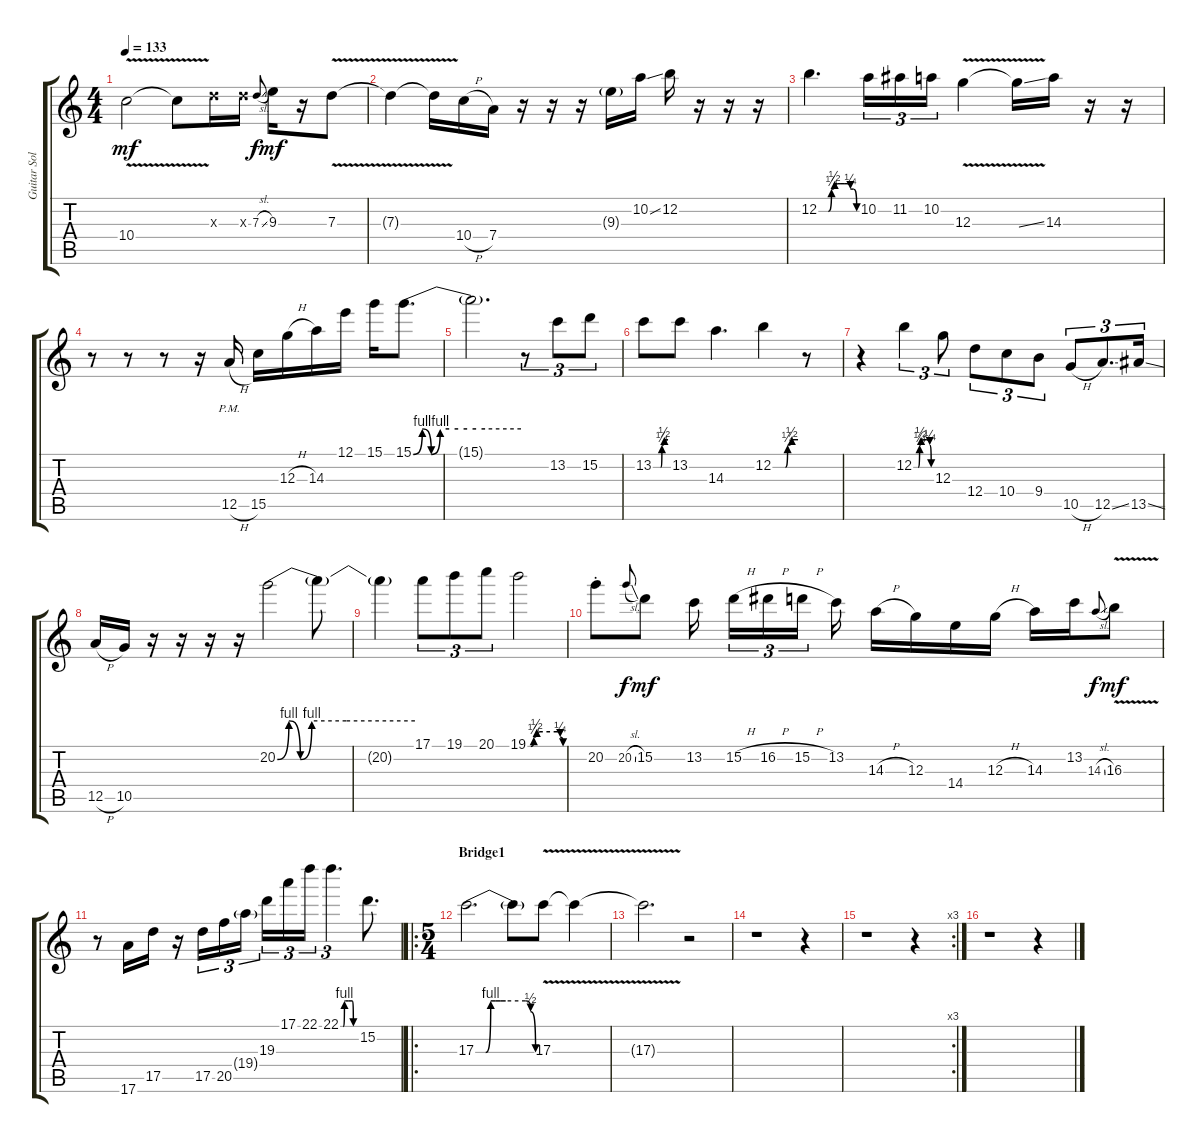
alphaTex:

\track ("Guitar Solo1" "Guitar Sol") {instrument electricguitarjazz}
\staff {score tabs}
\tuning (E4 B3 G3 D3 A2 E2) {hide}
\ts (4 4)
\tempo 133
\clef g2
\ks c
10.4{v t}.2{dy mf} 10.4{t}.8 7.3{x}.16 7.3{x}.16 7.3{sl}.8{gr onbeat dy f} 9.3.16{dy mf} r.16 7.3{v}.8 |
7.3{v t}.4 7.3{t}.16 10.4{h}.16 7.4.16 r.16 r.16 r.16 9.3{g}.16 10.2{ss}.16 12.2.16 r.16 r.16 r.16 |
12.2{be (custom 0 0 10 0 15 0 20 1 25 2 30 2 35 2 40 2 45 2 50 1 55 1 60 0)}.4{d} 10.2.16{tu (3 2)} 11.2.16{tu (3 2)} 10.2.16{tu (3 2)} 12.3{v}.4 12.3{ss t}.16 14.3.16 r.16 r.16 |
r.8 r.8 r.8 r.16 12.5{h pm}.16 15.5.16 12.3{h}.16 14.3.16 12.1.16 15.1.16 15.1{be (custom 0 0 5 4 10 0 15 4 20 4 25 4 30 4 35 4 40 4 60 4)}.8{d} |
15.1{t}.2{d} r.8{tu (3 2)} 13.2.8{tu (3 2)} 15.2.8{tu (3 2)} |
13.2{be (custom 0 0 30 0 35 1 45 2 55 2 60 2)}.8 13.2.8 14.3.4{d} 12.2{be (custom 0 0 30 0 35 1 45 2 60 2)}.4 r.8 |
r.4 12.2{be (custom 0 0 15 0 20 1 25 2 30 2 35 2 45 2 55 1 60 0)}.4{tu (3 2)} 12.3.8{tu (3 2)} 12.4.8{tu (3 2)} 10.4.8{tu (3 2)} 9.4.8{tu (3 2)} 10.5{h}.8{tu (3 2)} 12.5{ss}.8{d tu (3 2)} 13.5{ss}.16{tu (3 2)} |
12.5{h}.16 10.5.16 r.16 r.16 r.16 r.16 20.2{be (custom 0 0 5 4 10 0 15 4 30 4 60 4)}.2 20.2{t}.8 |
20.2{t}.4 17.1.8{tu (3 2)} 19.1.8{tu (3 2)} 20.1.8{tu (3 2)} 19.1{be (custom 0 0 5 0 10 1 15 2 50 2 55 1 60 0)}.2 |
20.2{st}.8 20.2{sl}.8{gr onbeat dy f} 15.2.8{dy mf} 13.2.16 15.2{h}.16{tu (3 2)} 16.2{h}.16{tu (3 2)} 15.2{h}.16{tu (3 2)} 13.2.16 14.3{h}.16 12.3.16 14.4.16 12.3{h}.16 14.3.16 13.2.16 14.3{sl}.8{gr onbeat dy f} 16.3{v}.8{dy mf} |
r.8 17.6.16 17.5.16 r.16 17.5.16{tu (3 2)} 20.5.16{tu (3 2)} 19.4{g}.16{tu (3 2)} 19.3.16{tu (3 2)} 17.1.16{tu (3 2)} 22.1.16{tu (3 2)} 22.1{be (custom 0 0 10 0 15 4 20 4 30 4 45 4 50 0 60 0)}.4{d tu (3 2)} 15.2.8{d} |
\ro
\ts (5 4)
\section ("" "Bridge1")
17.3{be (custom 0 0 10 0 15 4 20 4 25 4 30 4 50 4 55 2 60 0)}.2{d} 17.3{t}.8 17.3{v}.8 17.3{v t}.4 |
17.3{t}.2{d} r.2 |
r.1 r.4 |
\rc 3
r.1 r.4 |
r.1 r.4
